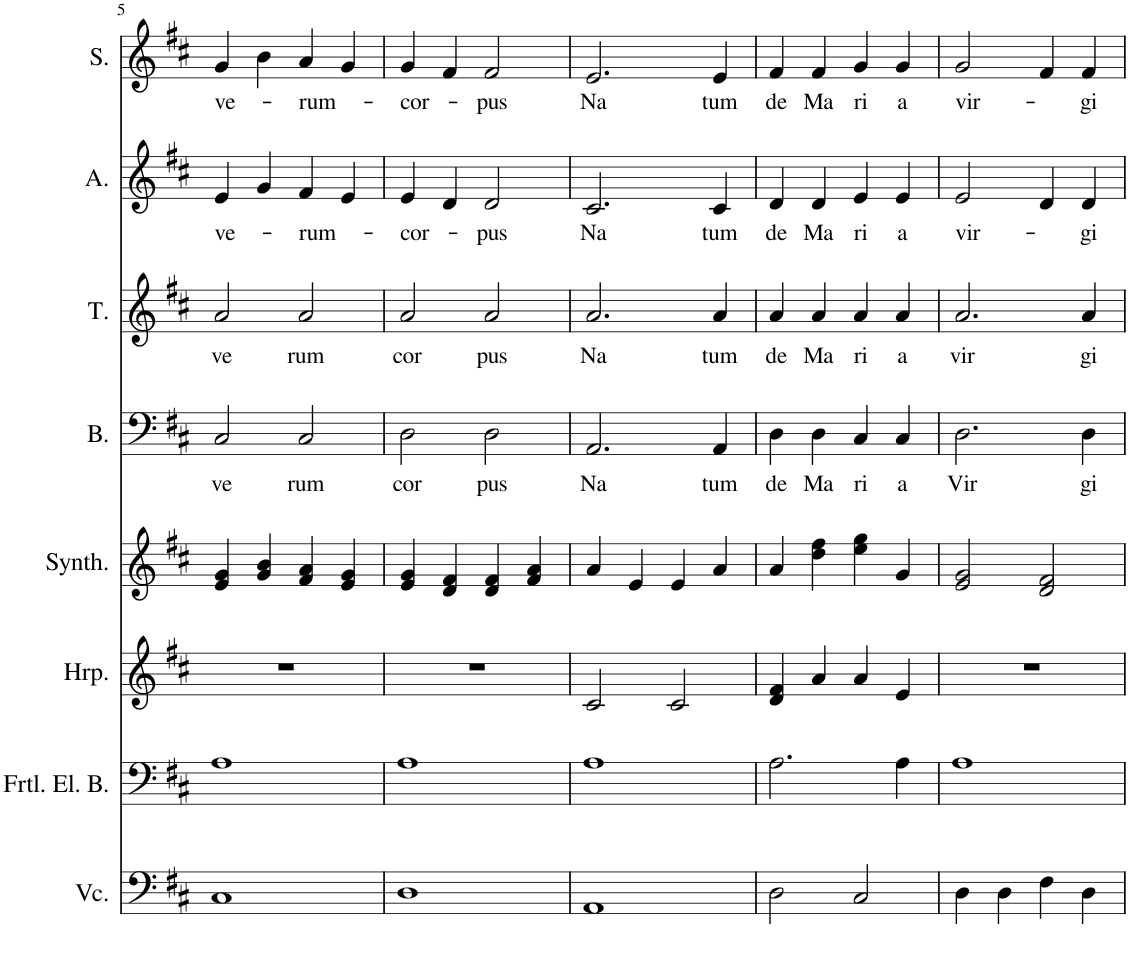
**kern	**kern	**kern	**kern	**kern	**text	**kern	**text	**kern	**text	**kern	**text
*part8	*part7	*part6	*part5	*part4	*part4	*part3	*part3	*part2	*part2	*part1	*part1
*staff8	*staff7	*staff6	*staff5	*staff4	*staff4	*staff3	*staff3	*staff2	*staff2	*staff1	*staff1
*I"Violoncello	*I"Fretless Electric Bass	*I"Harp	*I"String Synthesizer	*I"Bass	*	*I"Tenor	*	*I"Alto	*	*I"Soprano	*
*I'Vc.	*I'Frtl. El. B.	*I'Hrp.	*I'Synth.	*I'B.	*	*I'T.	*	*I'A.	*	*I'S.	*
!!LO:PB:g=z
*clefF4	*clefF4	*clefG2	*clefG2	*clefF4	*	*clefG2	*	*clefG2	*	*clefG2	*
*k[f#c#]	*k[f#c#]	*k[f#c#]	*k[f#c#]	*k[f#c#]	*	*k[f#c#]	*	*k[f#c#]	*	*k[f#c#]	*
*M4/4	*M4/4	*M4/4	*M4/4	*M4/4	*	*M4/4	*	*M4/4	*	*M4/4	*
=5	=5	=5	=5	=5	=5	=5	=5	=5	=5	=5	=5
!	!	!	!	!	!LO:LY:b	!	!LO:LY:b	!	!LO:LY:b	!	!LO:LY:b
1C#	1A	1r	4e/ 4g/	2C#/	ve	2a/	ve	4e/	ve-	4g/	ve-
.	.	.	4g/ 4b/	.	.	.	.	4g/	.	4b\	.
!	!	!	!	!	!LO:LY:b	!	!LO:LY:b	!	!LO:LY:b	!	!LO:LY:b
.	.	.	4f#/ 4a/	2C#/	rum	2a/	rum	4f#/	-rum-	4a/	-rum-
.	.	.	4e/ 4g/	.	.	.	.	4e/	.	4g/	.
=6	=6	=6	=6	=6	=6	=6	=6	=6	=6	=6	=6
!	!	!	!	!	!LO:LY:b	!	!LO:LY:b	!	!LO:LY:b	!	!LO:LY:b
1D	1A	1r	4e/ 4g/	2D\	cor	2a/	cor	4e/	-cor-	4g/	-cor-
.	.	.	4d/ 4f#/	.	.	.	.	4d/	.	4f#/	.
!	!	!	!	!	!LO:LY:b	!	!LO:LY:b	!	!LO:LY:b	!	!LO:LY:b
.	.	.	4d/ 4f#/	2D\	pus	2a/	pus	2d/	-pus	2f#/	-pus
.	.	.	4f#/ 4a/	.	.	.	.	.	.	.	.
=7	=7	=7	=7	=7	=7	=7	=7	=7	=7	=7	=7
!	!	!	!	!	!LO:LY:b	!	!LO:LY:b	!	!LO:LY:b	!	!LO:LY:b
1AA	1A	2c#/	4a/	2.AA/	Na	2.a/	Na	2.c#/	Na	2.e/	Na
.	.	.	4e/	.	.	.	.	.	.	.	.
.	.	2c#/	4e/	.	.	.	.	.	.	.	.
!	!	!	!	!	!LO:LY:b	!	!LO:LY:b	!	!LO:LY:b	!	!LO:LY:b
.	.	.	4a/	4AA/	tum	4a/	tum	4c#/	tum	4e/	tum
=8	=8	=8	=8	=8	=8	=8	=8	=8	=8	=8	=8
!	!	!	!	!	!LO:LY:b	!	!LO:LY:b	!	!LO:LY:b	!	!LO:LY:b
2D\	2.A\	4d/ 4f#/	4a/	4D\	de	4a/	de	4d/	de	4f#/	de
!	!	!	!	!	!LO:LY:b	!	!LO:LY:b	!	!LO:LY:b	!	!LO:LY:b
.	.	4a/	4dd\ 4ff#\	4D\	Ma	4a/	Ma	4d/	Ma	4f#/	Ma
!	!	!	!	!	!LO:LY:b	!	!LO:LY:b	!	!LO:LY:b	!	!LO:LY:b
2C#/	.	4a/	4ee\ 4gg\	4C#/	ri	4a/	ri	4e/	ri	4g/	ri
!	!	!	!	!	!LO:LY:b	!	!LO:LY:b	!	!LO:LY:b	!	!LO:LY:b
.	4A\	4e/	4g/	4C#/	a	4a/	a	4e/	a	4g/	a
=9	=9	=9	=9	=9	=9	=9	=9	=9	=9	=9	=9
!	!	!	!	!	!LO:LY:b	!	!LO:LY:b	!	!LO:LY:b	!	!LO:LY:b
4D\	1A	1r	2e/ 2g/	2.D\	Vir	2.a/	vir	2e/	vir-	2g/	vir-
4D\	.	.	.	.	.	.	.	.	.	.	.
4F#\	.	.	2d/ 2f#/	.	.	.	.	4d/	.	4f#/	.
!	!	!	!	!	!LO:LY:b	!	!LO:LY:b	!	!LO:LY:b	!	!LO:LY:b
4D\	.	.	.	4D\	gi	4a/	gi	4d/	-gi	4f#/	-gi
=	=	=	=	=	=	=	=	=	=	=	=
*-	*-	*-	*-	*-	*-	*-	*-	*-	*-	*-	*-
